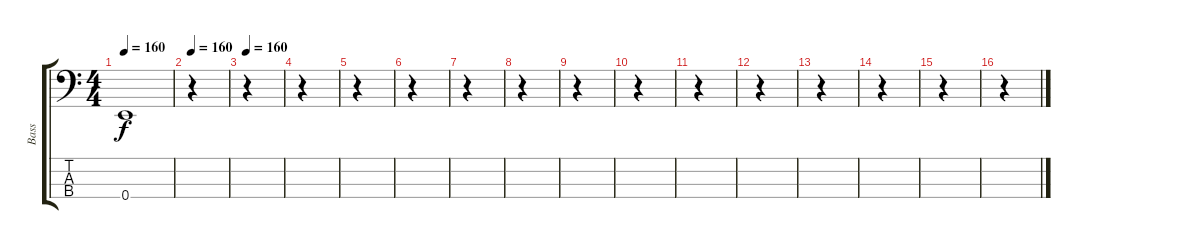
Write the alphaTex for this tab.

\track ("Bass" "Bass") {instrument electricbassfinger}
\staff {score tabs}
\tuning (G2 D2 A1 E1) {hide}
\ts (4 4)
\tempo 160
\clef f4
\ks c
0.4{t}.1{dy f} |
\tempo 160
r.4 |
\tempo 160
r.4 |
r.4 |
r.4 |
r.4 |
r.4 |
r.4 |
r.4 |
r.4 |
r.4 |
r.4 |
r.4 |
r.4 |
r.4 |
r.4
